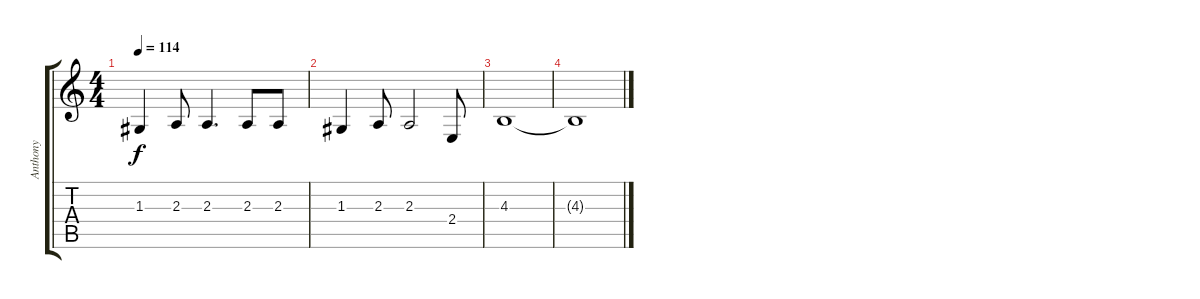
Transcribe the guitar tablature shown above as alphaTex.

\track ("Anthony" "Anthony") {instrument flute}
\staff {score tabs}
\tuning (E4 B3 G3 D3 A2 E2) {hide}
\ts (4 4)
\tempo 114
\clef g2
\ks c
1.3.4{dy f} 2.3.8 2.3.4{d} 2.3.8 2.3.8 |
1.3.4 2.3.8 2.3.2 2.4.8 |
4.3.1 |
4.3{t}.1{volume 0}
